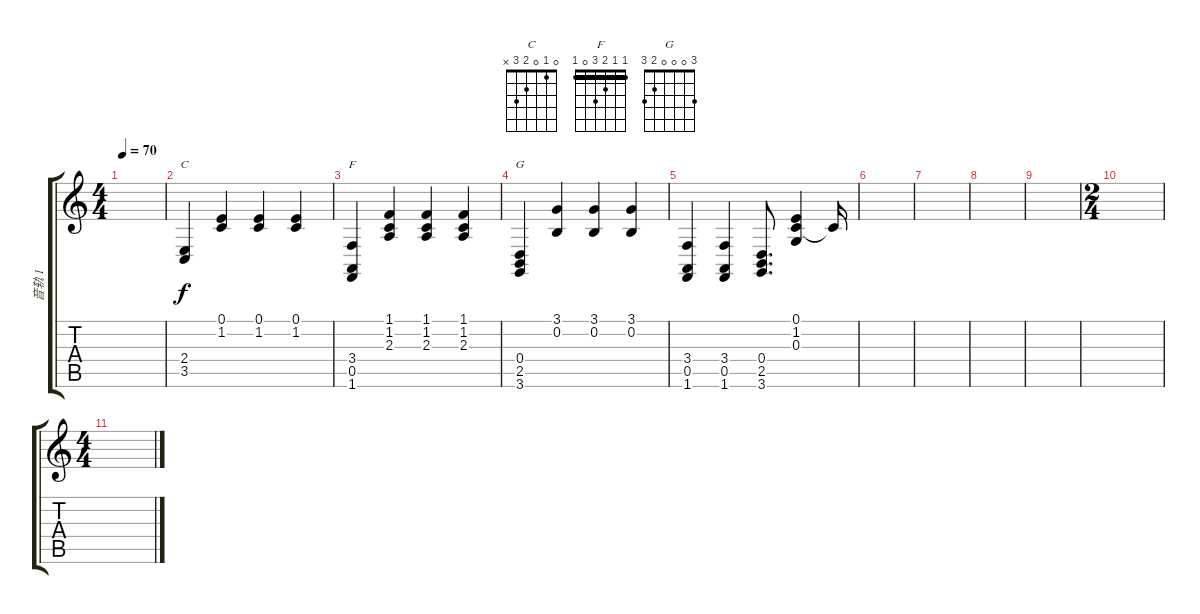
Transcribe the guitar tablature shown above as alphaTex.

\track ("音轨 1" "音轨 1") {instrument acousticgrandpiano}
\staff {score tabs}
\tuning (E4 B3 G3 D3 A2 E2) {hide}
\chord ("C" 0 1 0 2 3 x)
\chord ("F" 1 1 2 3 0 1) {barre 1}
\chord ("G" 3 0 0 0 2 3)
\ts (4 4)
\tempo 70
\clef g2
\ks c
|
(2.4 3.5).4{ch "C"} (0.1 1.2).4 (0.1 1.2).4 (0.1 1.2).4 |
(3.4 0.5 1.6).4{ch "F"} (1.1 1.2 2.3).4 (1.1 1.2 2.3).4 (1.1 1.2 2.3).4 |
(0.4 2.5 3.6).4{ch "G"} (3.1 0.2).4 (3.1 0.2).4 (3.1 0.2).4 |
(3.4 0.5 1.6).4 (3.4 0.5 1.6).4 (0.4 2.5 3.6).8{d} (0.1 1.2 0.3).4 1.2{t}.16 |
|
|
|
|
\ts (2 4)
|
\ts (4 4)
